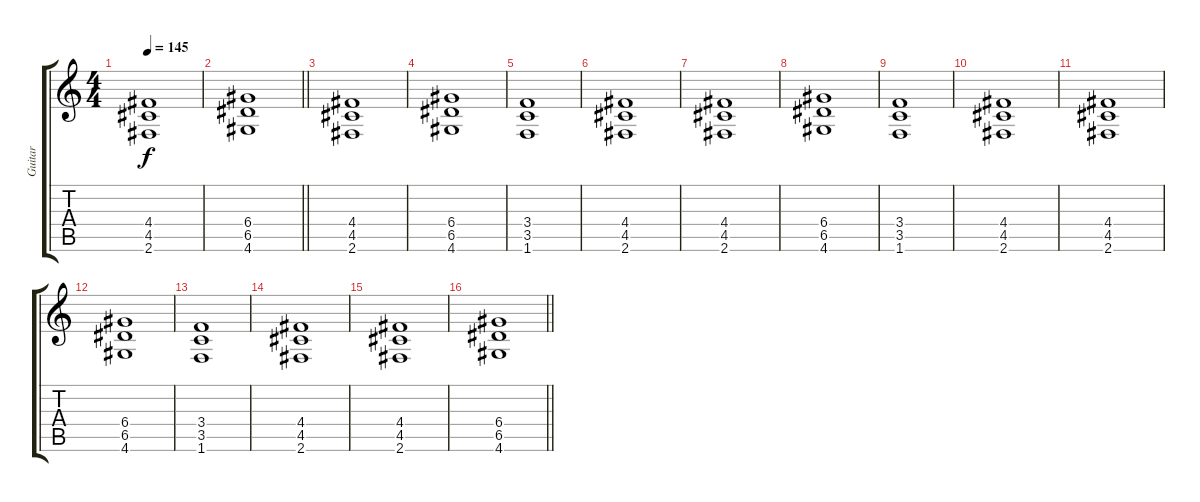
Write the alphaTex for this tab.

\track ("Guitar" "Guitar") {instrument distortionguitar}
\staff {score tabs}
\tuning (E4 B3 G3 D3 A2 E2) {hide}
\ts (4 4)
\tempo 145
\clef g2
\ks c
(4.4 4.5 2.6).1{dy f} |
\barLineRight lightlight
(6.4 6.5 4.6).1 |
(4.4 4.5 2.6).1 |
(6.4 6.5 4.6).1 |
(3.4 3.5 1.6).1 |
(4.4 4.5 2.6).1 |
(4.4 4.5 2.6).1 |
(6.4 6.5 4.6).1 |
(3.4 3.5 1.6).1 |
(4.4 4.5 2.6).1 |
(4.4 4.5 2.6).1 |
(6.4 6.5 4.6).1 |
(3.4 3.5 1.6).1 |
(4.4 4.5 2.6).1 |
(4.4 4.5 2.6).1 |
\barLineRight lightlight
(6.4 6.5 4.6).1
